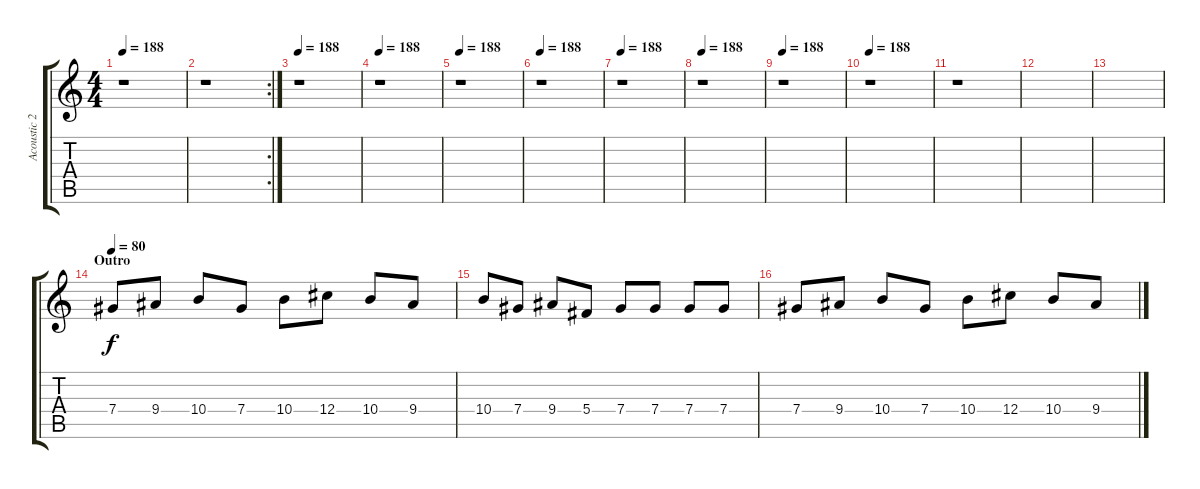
\track ("Acoustic 2" "Acoustic 2") {instrument acousticguitarsteel}
\staff {score tabs}
\tuning (Eb4 Bb3 Gb3 Db3 Ab2 Eb2) {hide}
\ts (4 4)
\tempo 188
\clef g2
\ks c
r.1{dy f} |
\rc 2
r.1 |
\tempo 188
r.1 |
\tempo 188
r.1 |
\tempo 188
r.1 |
\tempo 188
r.1 |
\tempo 188
r.1 |
\tempo 188
r.1 |
\tempo 188
r.1 |
\tempo 188
r.1 |
r.1 |
|
|
\section ("" "Outro")
\tempo 80
7.4.8 9.4.8 10.4.8 7.4.8 10.4.8 12.4.8 10.4.8 9.4.8 |
10.4.8 7.4.8 9.4.8 5.4.8 7.4.8 7.4.8 7.4.8 7.4.8 |
7.4.8 9.4.8 10.4.8 7.4.8 10.4.8 12.4.8 10.4.8 9.4.8
